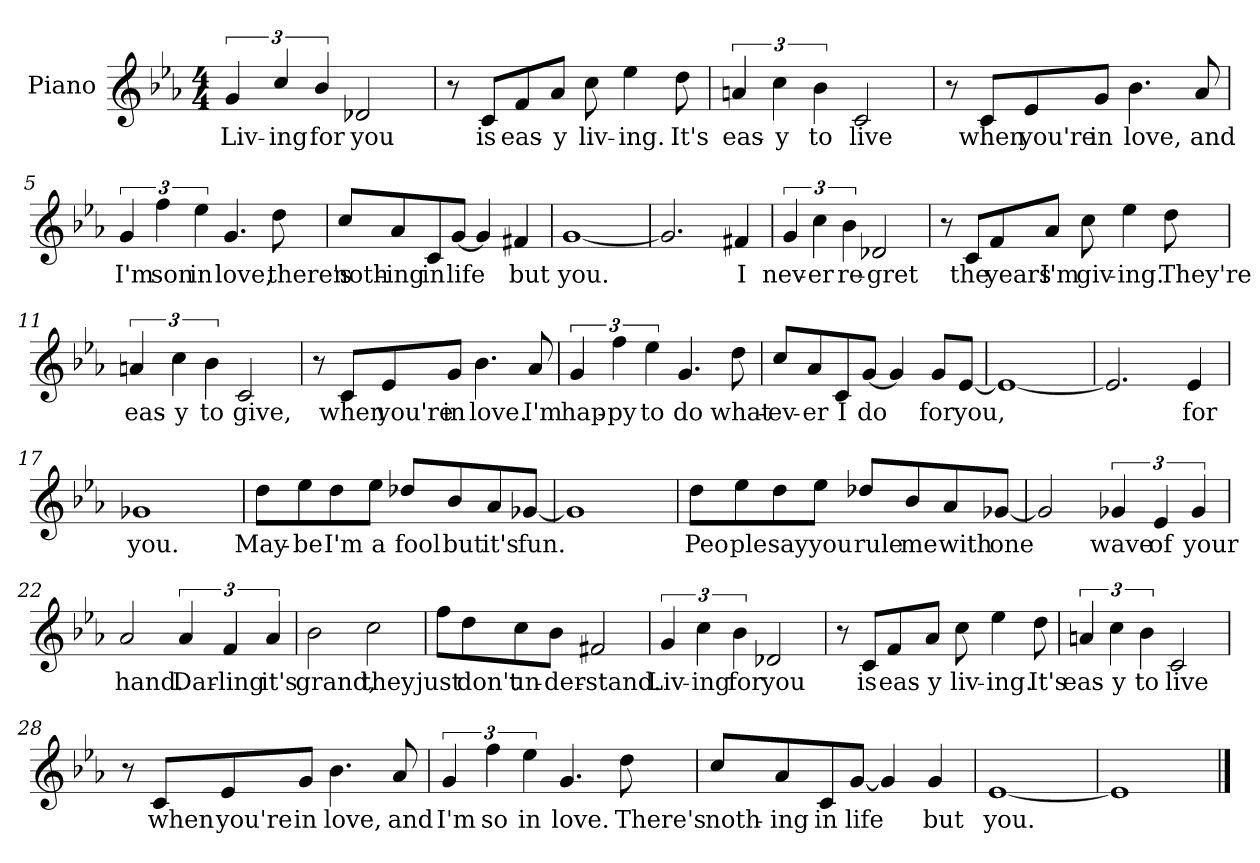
**kern	**text
*part1	*part1
*staff1	*staff1
*I"Piano	*
*I'Pno.	*
*clefG2	*
*k[b-e-a-]	*
*E-:	*
*M4/4	*
=1	=1
6g/	Liv-
6cc/	-ing
6b-/	for
2d-X/	you
=2	=2
8r	.
8c/L	is
8f/	eas-
8a-/J	-y
8cc\	liv-
4ee-\	-ing.
8dd\	It's
=3	=3
6an/	eas-
6cc\	-y
6b-\	to
2c/	live
=4	=4
8r	.
8c/L	when
8e-/	you're
8g/J	in
4.b-\	love,
8a-/	and
!!LO:LB:g=z
=5	=5
6g/	I'm
6ff\	son
6ee-\	in
4.g/	love,
8dd\	there's
=6	=6
8cc/L	noth-
8a-/	-ing
8c/	in
[8g/J	life
4g/]	.
4f#X/	but
=7	=7
[1g	you.
=8	=8
2.g/]	.
4f#X/	I
!!LO:LB:g=z
=9	=9
6g/	nev-
6cc\	-er
6b-\	re-
2d-X/	-gret
=10	=10
8r	.
8c/L	the
8f/	years
8a-/J	I'm
8cc\	giv-
4ee-\	-ing.
8dd\	They're
=11	=11
6an/	eas-
6cc\	-y
6b-\	to
2c/	give,
=12	=12
8r	.
8c/L	when
8e-/	you're
8g/J	in
4.b-\	love.
8a-/	I'm
!!LO:LB:g=z
=13	=13
6g/	hap-
6ff\	-py
6ee-\	to
4.g/	do
8dd\	what-
=14	=14
8cc/L	-ev-
8a-/	-er
8c/	I
[8g/J	do
4g/]	.
8g/L	for
[8e-/J	you,
=15	=15
1e-_	.
=16	=16
2.e-/]	.
4e-/	for
!!LO:LB:g=z
=17	=17
1g-X	you.
=18	=18
8dd\L	May-
8ee-\	-be
8dd\	I'm
8ee-\J	a
8dd-X/L	fool
8b-/	but
8a-/	it's
[8g-X/J	fun.
=19	=19
1g-]	.
=20	=20
8dd\L	Peo
8ee-\	-ple
8dd\	say
8ee-\J	you
8dd-X/L	rule
8b-/	me
8a-/	with
[8g-X/J	one
!!LO:LB:g=z
=21	=21
2g-/]	.
6g-/	wave
6e-/	of
6g-/	your
=22	=22
2a-/	hand.
6a-/	Dar-
6f/	-ling
6a-/	it's
=23	=23
2b-\	grand,
2cc\	they
=24	=24
8ff\L	just
8dd\	don't
8cc\	un-
8b-\J	-der-
2f#X/	-stand.
!!LO:LB:g=z
=25	=25
6g/	Liv-
6cc\	-ing
6b-\	for
2d-X/	you
=26	=26
8r	.
8c/L	is
8f/	eas-
8a-/J	-y
8cc\	liv-
4ee-\	-ing.
8dd\	It's
=27	=27
6an/	eas-
6cc\	-y
6b-\	to
2c/	live
=28	=28
8r	.
8c/L	when
8e-/	you're
8g/J	in
4.b-\	love,
8a-/	and
!!LO:LB:g=z
=29	=29
6g/	I'm
6ff\	so
6ee-\	in
4.g/	love.
8dd\	There's
=30	=30
8cc/L	noth-
8a-/	-ing
8c/	in
[8g/J	life
4g/]	.
4g/	but
=31	=31
[1e-	you.
=32	=32
1e-]	.
==	==
*-	*-
